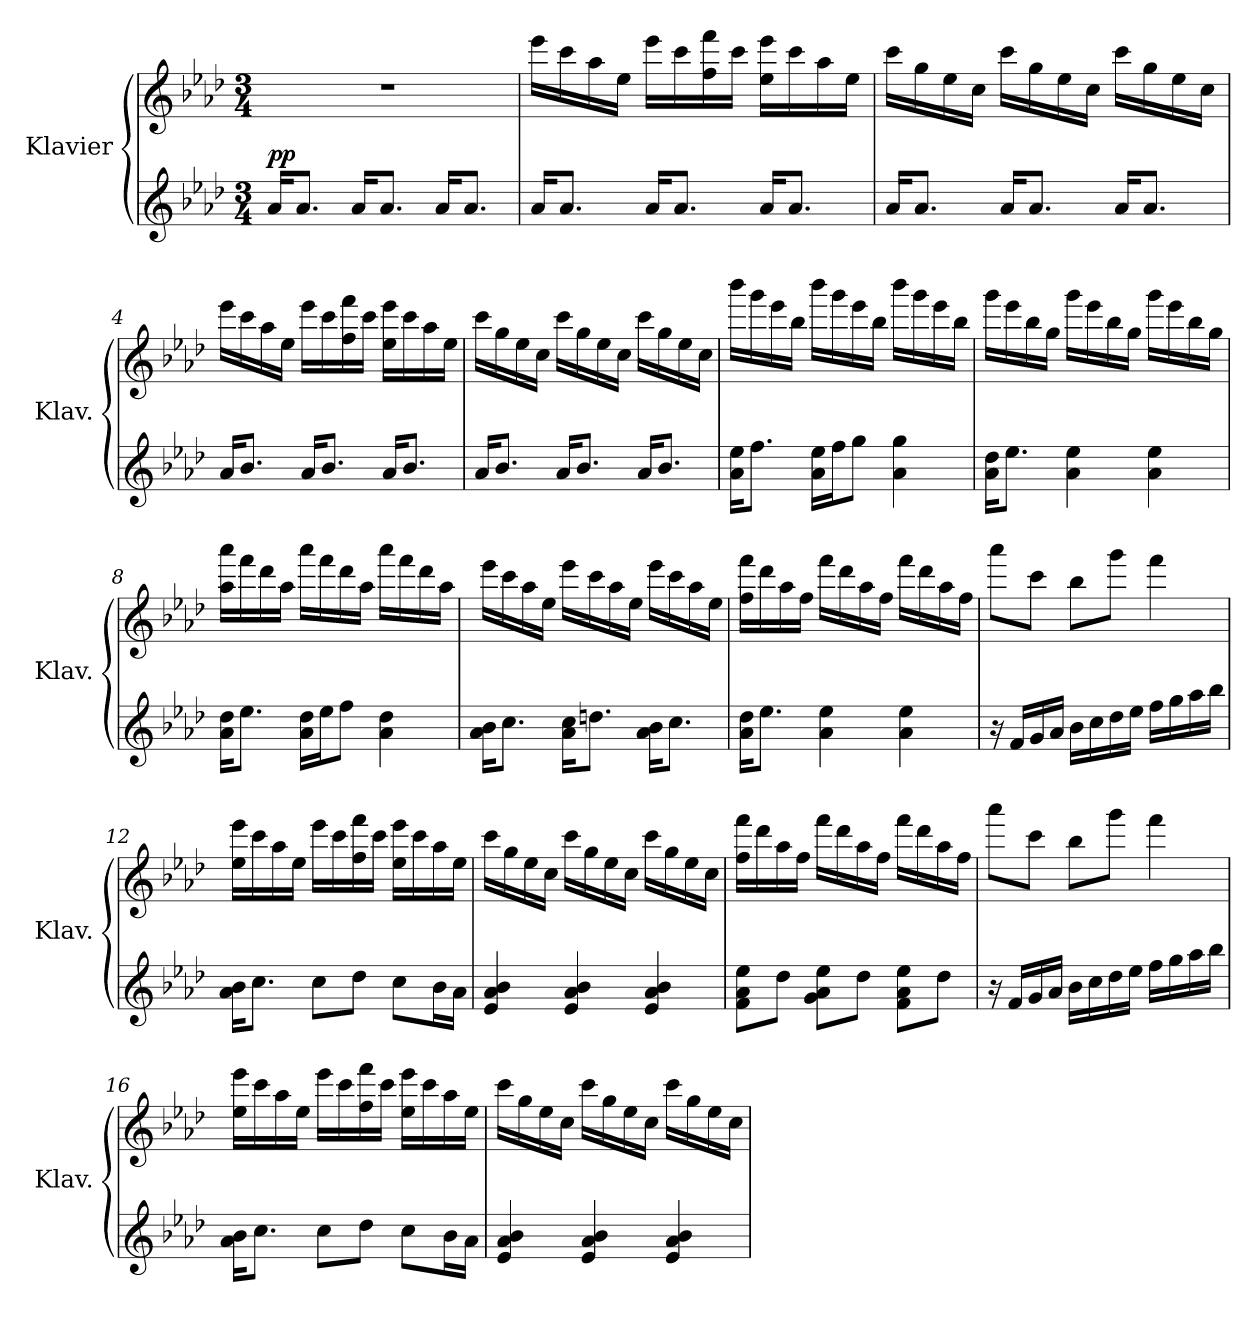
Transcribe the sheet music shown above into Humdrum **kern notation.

**kern	**kern	**dynam
*part1	*part1	*part1
*staff2	*staff1	*staff1/2
*I"Klavier	*	*
*I'Klav.	*	*
*clefG2	*clefG2	*
*k[b-e-a-d-]	*k[b-e-a-d-]	*
*M3/4	*M3/4	*
*MM85	*MM85	*
=1	=1	=1
!	!	!LO:DY:a=2
16a-/KL	2.r	pp
8.a-/J	.	.
16a-/KL	.	.
8.a-/J	.	.
16a-/KL	.	.
8.a-/J	.	.
=2	=2	=2
16a-/KL	16eee-\LL	.
8.a-/J	16ccc\	.
.	16aa-\	.
.	16ee-\JJ	.
16a-/KL	16eee-\LL	.
8.a-/J	16ccc\	.
.	16ff\ 16fff\	.
.	16ccc\JJ	.
16a-/KL	16ee-\ 16eee-\LL	.
8.a-/J	16ccc\	.
.	16aa-\	.
.	16ee-\JJ	.
=3	=3	=3
16a-/KL	16ccc\LL	.
8.a-/J	16gg\	.
.	16ee-\	.
.	16cc\JJ	.
16a-/KL	16ccc\LL	.
8.a-/J	16gg\	.
.	16ee-\	.
.	16cc\JJ	.
16a-/KL	16ccc\LL	.
8.a-/J	16gg\	.
.	16ee-\	.
.	16cc\JJ	.
=4	=4	=4
16a-/KL	16eee-\LL	.
8.b-/J	16ccc\	.
.	16aa-\	.
.	16ee-\JJ	.
16a-/KL	16eee-\LL	.
8.b-/J	16ccc\	.
.	16ff\ 16fff\	.
.	16ccc\JJ	.
16a-/KL	16ee-\ 16eee-\LL	.
8.b-/J	16ccc\	.
.	16aa-\	.
.	16ee-\JJ	.
!!LO:LB:g=z
=5	=5	=5
16a-/KL	16ccc\LL	.
8.b-/J	16gg\	.
.	16ee-\	.
.	16cc\JJ	.
16a-/KL	16ccc\LL	.
8.b-/J	16gg\	.
.	16ee-\	.
.	16cc\JJ	.
16a-/KL	16ccc\LL	.
8.b-/J	16gg\	.
.	16ee-\	.
.	16cc\JJ	.
=6	=6	=6
16a-\ 16ee-\KL	16bbb-\LL	.
8.ff\J	16ggg\	.
.	16eee-\	.
.	16bb-\JJ	.
16a-\ 16ee-\LL	16bbb-\LL	.
16ff\J	16ggg\	.
8gg\J	16eee-\	.
.	16bb-\JJ	.
4a-\ 4gg\	16bbb-\LL	.
.	16ggg\	.
.	16eee-\	.
.	16bb-\JJ	.
=7	=7	=7
16a-\ 16dd-\KL	16ggg\LL	.
8.ee-\J	16eee-\	.
.	16bb-\	.
.	16gg\JJ	.
4a-\ 4ee-\	16ggg\LL	.
.	16eee-\	.
.	16bb-\	.
.	16gg\JJ	.
4a-\ 4ee-\	16ggg\LL	.
.	16eee-\	.
.	16bb-\	.
.	16gg\JJ	.
!!LO:LB:g=z
=8	=8	=8
16a-\ 16dd-\KL	16aa-\ 16aaa-\LL	.
8.ee-\J	16fff\	.
.	16ddd-\	.
.	16aa-\JJ	.
16a-\ 16dd-\LL	16aaa-\LL	.
16ee-\J	16fff\	.
8ff\J	16ddd-\	.
.	16aa-\JJ	.
4a-\ 4dd-\	16aaa-\LL	.
.	16fff\	.
.	16ddd-\	.
.	16aa-\JJ	.
=9	=9	=9
16a-\ 16b-\KL	16eee-\LL	.
8.cc\J	16ccc\	.
.	16aa-\	.
.	16ee-\JJ	.
16a-\ 16cc\KL	16eee-\LL	.
8.ddn\J	16ccc\	.
.	16aa-\	.
.	16ee-\JJ	.
16a-\ 16b-\KL	16eee-\LL	.
8.cc\J	16ccc\	.
.	16aa-\	.
.	16ee-\JJ	.
=10	=10	=10
16a-\ 16dd-\KL	16ff\ 16fff\LL	.
8.ee-\J	16ddd-\	.
.	16aa-\	.
.	16ff\JJ	.
4a-\ 4ee-\	16fff\LL	.
.	16ddd-\	.
.	16aa-\	.
.	16ff\JJ	.
4a-\ 4ee-\	16fff\LL	.
.	16ddd-\	.
.	16aa-\	.
.	16ff\JJ	.
!!LO:LB:g=z
=11	=11	=11
16r	8aaa-\L	.
16f/LL	.	.
16g/	8ccc\J	.
16a-/JJ	.	.
16b-\LL	8bb-\L	.
16cc\	.	.
16dd-\	8ggg\J	.
16ee-\JJ	.	.
16ff\LL	4fff\	.
16gg\	.	.
16aa-\	.	.
16bb-\JJ	.	.
=12	=12	=12
16a-\ 16b-\KL	16ee-\ 16eee-\LL	.
8.cc\J	16ccc\	.
.	16aa-\	.
.	16ee-\JJ	.
8cc\L	16eee-\LL	.
.	16ccc\	.
8dd-\J	16ff\ 16fff\	.
.	16ccc\JJ	.
8cc\L	16ee-\ 16eee-\LL	.
.	16ccc\	.
16b-\L	16aa-\	.
16a-\JJ	16ee-\JJ	.
=13	=13	=13
4e-/ 4a-/ 4b-/	16ccc\LL	.
.	16gg\	.
.	16ee-\	.
.	16cc\JJ	.
4e-/ 4a-/ 4b-/	16ccc\LL	.
.	16gg\	.
.	16ee-\	.
.	16cc\JJ	.
4e-/ 4a-/ 4b-/	16ccc\LL	.
.	16gg\	.
.	16ee-\	.
.	16cc\JJ	.
!!LO:LB:g=z
=14	=14	=14
8f\ 8a-\ 8ee-\L	16ff\ 16fff\LL	.
.	16ddd-\	.
8dd-\J	16aa-\	.
.	16ff\JJ	.
8g\ 8a-\ 8ee-\L	16fff\LL	.
.	16ddd-\	.
8dd-\J	16aa-\	.
.	16ff\JJ	.
8f\ 8a-\ 8ee-\L	16fff\LL	.
.	16ddd-\	.
8dd-\J	16aa-\	.
.	16ff\JJ	.
=15	=15	=15
16r	8aaa-\L	.
16f/LL	.	.
16g/	8ccc\J	.
16a-/JJ	.	.
16b-\LL	8bb-\L	.
16cc\	.	.
16dd-\	8ggg\J	.
16ee-\JJ	.	.
16ff\LL	4fff\	.
16gg\	.	.
16aa-\	.	.
16bb-\JJ	.	.
=16	=16	=16
16a-\ 16b-\KL	16ee-\ 16eee-\LL	.
8.cc\J	16ccc\	.
.	16aa-\	.
.	16ee-\JJ	.
8cc\L	16eee-\LL	.
.	16ccc\	.
8dd-\J	16ff\ 16fff\	.
.	16ccc\JJ	.
8cc\L	16ee-\ 16eee-\LL	.
.	16ccc\	.
16b-\L	16aa-\	.
16a-\JJ	16ee-\JJ	.
!!LO:PB:g=z
=17	=17	=17
4e-/ 4a-/ 4b-/	16ccc\LL	.
.	16gg\	.
.	16ee-\	.
.	16cc\JJ	.
4e-/ 4a-/ 4b-/	16ccc\LL	.
.	16gg\	.
.	16ee-\	.
.	16cc\JJ	.
4e-/ 4a-/ 4b-/	16ccc\LL	.
.	16gg\	.
.	16ee-\	.
.	16cc\JJ	.
=	=	=
*-	*-	*-
